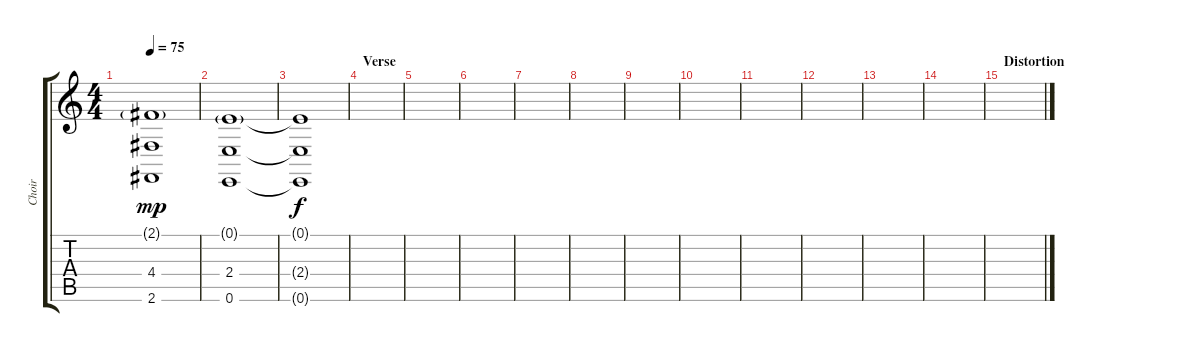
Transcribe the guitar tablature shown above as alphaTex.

\track ("Choir" "Choir") {instrument choiraahs}
\staff {score tabs}
\tuning (E4 B3 G3 D3 A2 E2) {hide}
\ts (4 4)
\tempo 75
\clef g2
\ks c
(2.1{g} 4.4 2.6).1{dy mp} |
(0.1{g} 2.4 0.6).1 |
(0.1{t} 2.4{t} 0.6{t}).1{dy f} |
\section ("" "Verse")
|
|
|
|
|
|
|
|
|
|
|
\section ("" "Distortion")
